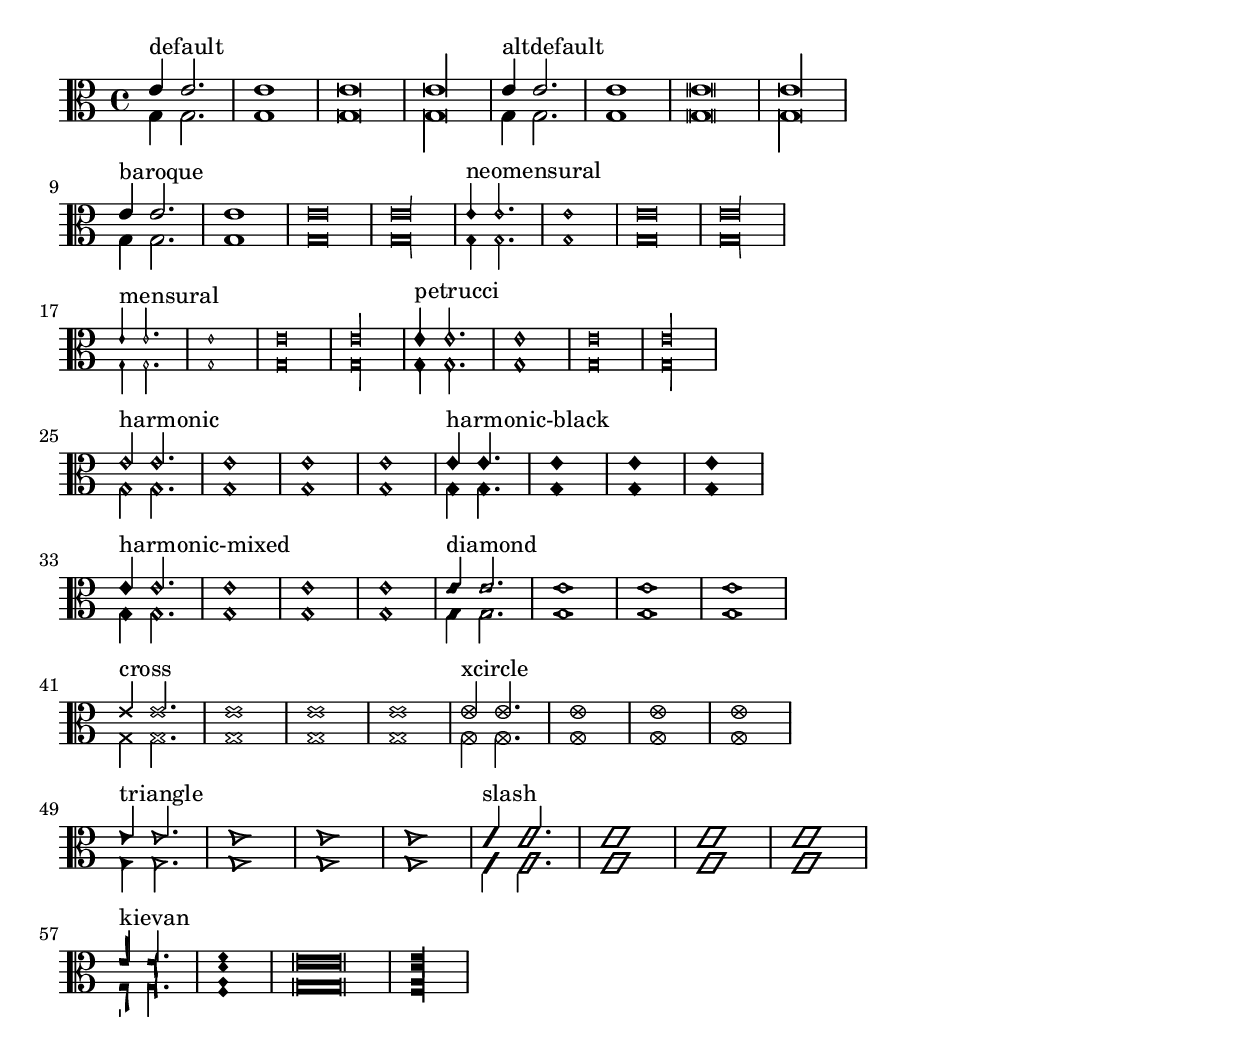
\version "2.15.12"
\header{
  texidoc="
Note head shapes may be set from several choices.
The stem endings should be adjusted according to the note head.
If you want different note head styles on one stem,
you must create a special context.

Harmonic notes have a different shape and different
dimensions.
"
}

\layout {
  indent = 0.0
  ragged-right = ##t
}

pattern = <<
  \new Voice {
    \override Stem  #'direction = #UP
    e'4 e'2. e'1 e'\breve*1/2 e'\longa*1/4
  }
  \new Voice {
    \override Stem  #'direction = #DOWN
    g4 g2. g1 g\breve*1/2 g\longa*1/4
  }
>>


\transpose c c {
  \clef C

  \override Staff.NoteHead  #'style = #'default
  s1*0^\markup { "default" }
  \pattern

  \override Staff.NoteHead  #'style = #'altdefault
  s1*0^\markup { "altdefault" }
  \pattern

  \break

  \override Staff.NoteHead  #'style = #'baroque
  s1*0^\markup { "baroque" }
  \pattern

  \override Staff.NoteHead  #'style = #'neomensural
  s1*0^\markup { "neomensural" }
  \pattern

  \break

  \override Staff.NoteHead  #'style = #'mensural
  s1*0^\markup { "mensural" }
  \pattern

  \override Staff.NoteHead  #'style = #'petrucci
  s1*0^\markup { "petrucci" }
  \pattern

  \break

  \override Staff.NoteHead  #'style = #'harmonic
  s1*0^\markup { "harmonic" }
  \pattern

  \override Staff.NoteHead  #'style = #'harmonic-black
  s1*0^\markup { "harmonic-black" }
  \pattern

  \break

  \override Staff.NoteHead  #'style = #'harmonic-mixed
  s1*0^\markup { "harmonic-mixed" }
  \pattern

  \override Staff.NoteHead  #'style = #'diamond
  s1*0^\markup { "diamond" }
  \pattern

  \break

  \override Staff.NoteHead  #'style = #'cross
  s1*0^\markup { "cross" }
  \pattern

  \override Staff.NoteHead  #'style = #'xcircle
  s1*0^\markup { "xcircle" }
  \pattern

  \break

  \override Staff.NoteHead  #'style = #'triangle
  s1*0^\markup { "triangle" }
  \pattern

  \override Staff.NoteHead  #'style = #'slash
  s1*0^\markup { "slash" }
  \pattern

  \break

  \override Staff.NoteHead  #'style = #'kievan
  s1*0^\markup { "kievan" }
  \pattern

}



